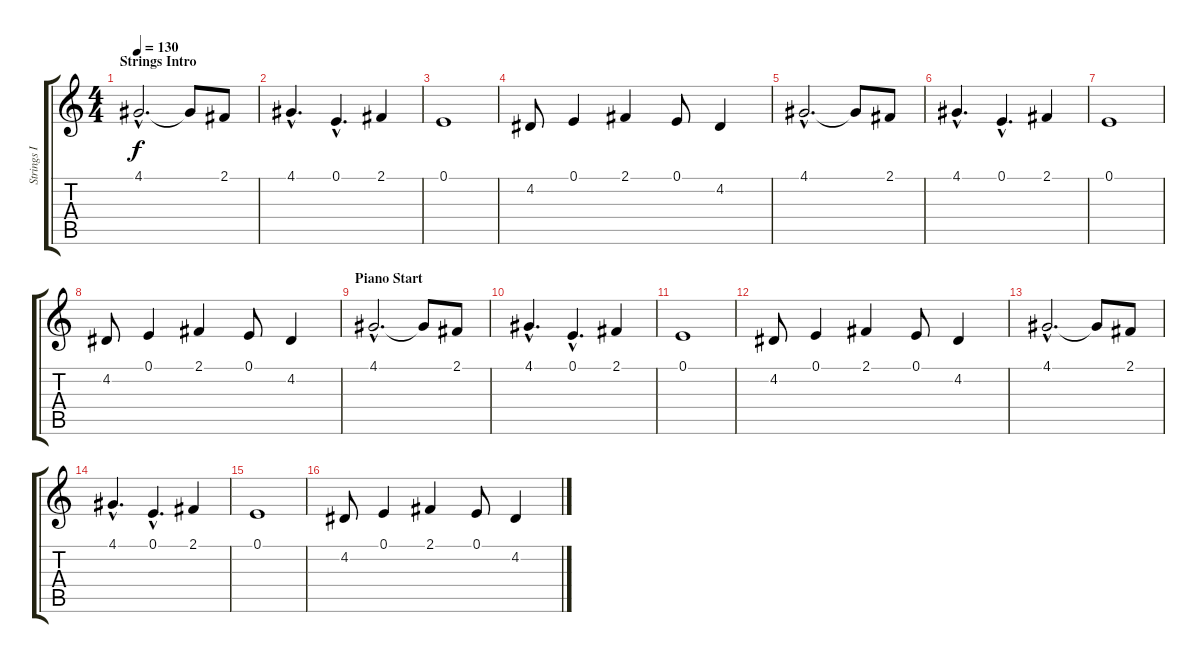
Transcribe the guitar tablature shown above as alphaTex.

\track ("Strings I" "Strings I") {instrument stringensemble1}
\staff {score tabs}
\tuning (E4 B3 G3 D3 A2 E2) {hide}
\ts (4 4)
\section ("" "Strings Intro")
\tempo 130
\clef g2
\ks c
4.1{hac}.2{d dy f instrument stringensemble1} 4.1{t}.8 2.1.8 |
4.1{hac}.4{d} 0.1{hac}.4{d} 2.1.4 |
0.1.1 |
4.2.8 0.1.4 2.1.4 0.1.8 4.2.4 |
4.1{hac}.2{d} 4.1{t}.8 2.1.8 |
4.1{hac}.4{d} 0.1{hac}.4{d} 2.1.4 |
0.1.1 |
4.2.8 0.1.4 2.1.4 0.1.8 4.2.4 |
\section ("" "Piano Start")
4.1{hac}.2{d} 4.1{t}.8 2.1.8 |
4.1{hac}.4{d} 0.1{hac}.4{d} 2.1.4 |
0.1.1 |
4.2.8 0.1.4 2.1.4 0.1.8 4.2.4 |
4.1{hac}.2{d} 4.1{t}.8 2.1.8 |
4.1{hac}.4{d} 0.1{hac}.4{d} 2.1.4 |
0.1.1 |
4.2.8 0.1.4 2.1.4 0.1.8 4.2.4
